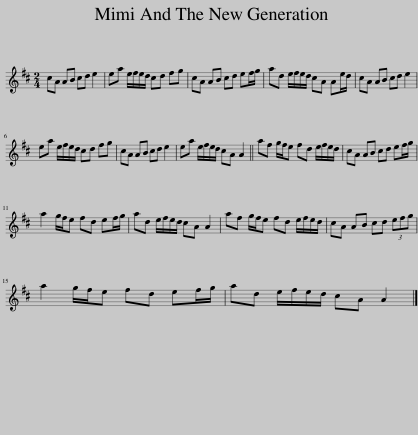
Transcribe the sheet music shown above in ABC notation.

X:1
L:1/8
M:2/4
I:linebreak $
K:D
V:1 treble
V:1
 cA AB cd e2 | ea e/f/e/d/ cd fg | cA AB cd ef/g/ | ad e/f/e/d/ cA Ae/d/ | cA AB cd e2 |$ %5
 ea e/f/e/d/ cd fg | cA AB cd e2 | ea e/f/e/d/ cA A2 || af g/f/e fd e/f/e/d/ | cA AB cd ef/g/ |$ %10
 a2 g/f/e fd ef/g/ | ad e/f/e/d/ cA A2 | af g/f/e fd e/f/e/d/ | cA AB cd (3efg |$ a2 g/f/e fd ef/g/ | %15
 ad e/f/e/d/ cA A2 |] %16
